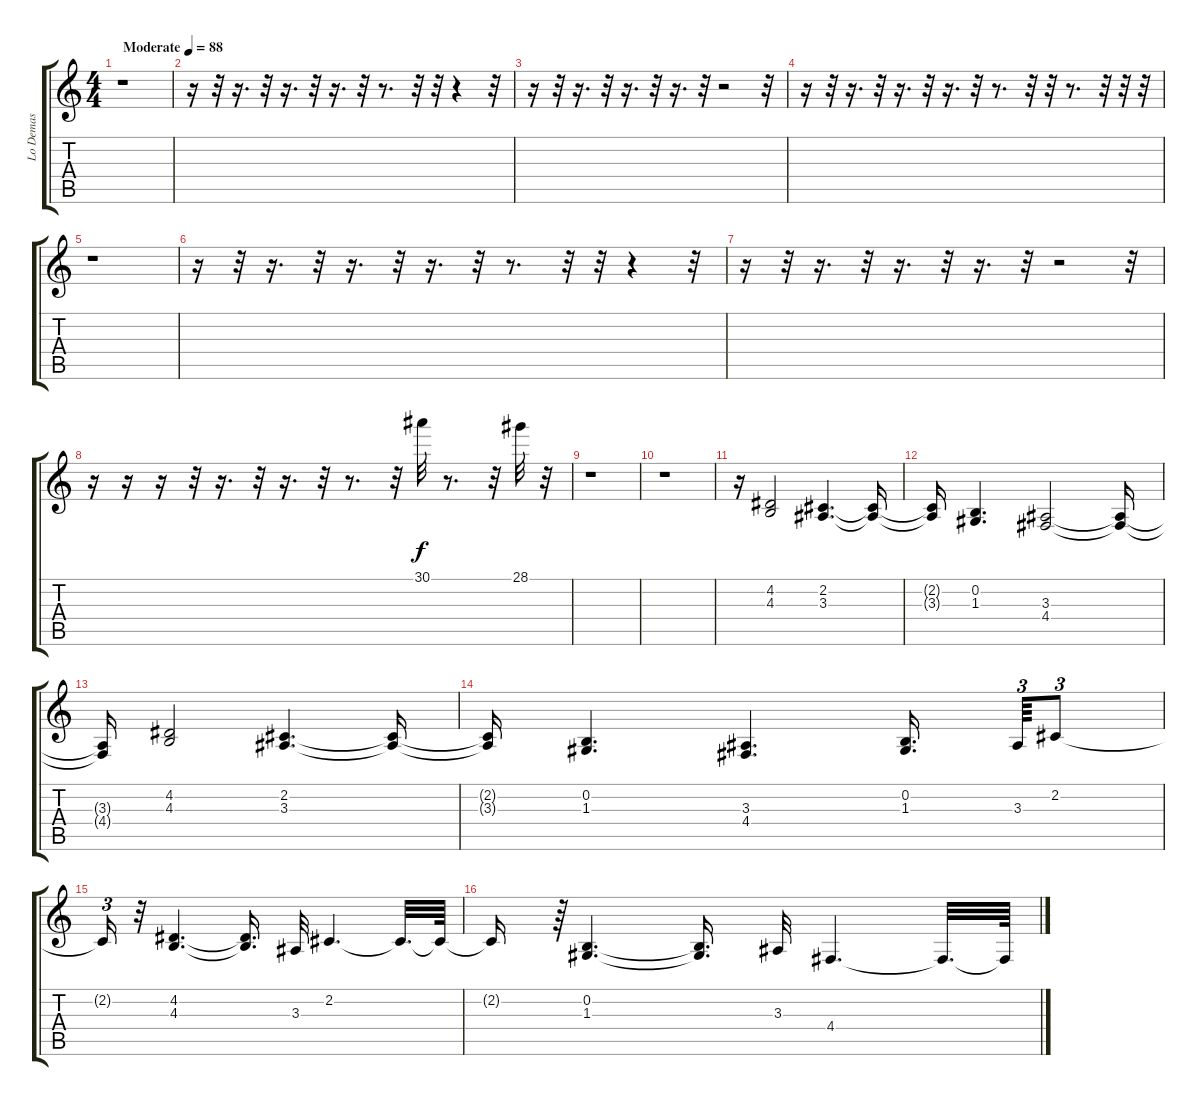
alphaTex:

\track ("Lo Demas" "Lo Demas") {instrument fx3crystal}
\staff {score tabs}
\tuning (E4 B3 G3 D3 A2 E2) {hide}
\ts (4 4)
\tempo (88 "Moderate")
\clef g2
\ks c
r.1{dy f instrument fx3crystal} |
r.16 r.32 r.16{d} r.32 r.16{d} r.32 r.16{d} r.32 r.8{d} r.32 r.32 r.4 r.32 |
r.16 r.32 r.16{d} r.32 r.16{d} r.32 r.16{d} r.32 r.2 r.32 |
r.16 r.32 r.16{d} r.32 r.16{d} r.32 r.16{d} r.32 r.8{d} r.32 r.32 r.8{d} r.32 r.32 r.32 |
r.1 |
r.16 r.32 r.16{d} r.32 r.16{d} r.32 r.16{d} r.32 r.8{d} r.32 r.32 r.4 r.32 |
r.16 r.32 r.16{d} r.32 r.16{d} r.32 r.16{d} r.32 r.2 r.32 |
r.16 r.16 r.16 r.32 r.16{d} r.32 r.16{d} r.32 r.8{d} r.32 30.1.32 r.8{d} r.32 28.1.32 r.32 |
r.1 |
r.1 |
r.16 (4.2 4.3).2{volume 10 balance 12 instrument stringensemble2} (2.2 3.3).4{d} (2.2{t} 3.3{t}).16 |
(2.2{t} 3.3{t}).16 (0.2 1.3).4{d} (3.3 4.4).2 (3.3{t} 4.4{t}).16 |
(3.3{t} 4.4{t}).16 (4.2 4.3).2 (2.2 3.3).4{d} (2.2{t} 3.3{t}).16 |
(2.2{t} 3.3{t}).16 (0.2 1.3).4{d} (3.3 4.4).4{d} (0.2 1.3).16{d beam splitsecondary} 3.3.64{tu (3 2)} 2.2.8{tu (3 2)} |
2.2{t}.16{tu (3 2)} r.32 (4.2 4.3).4{d} (4.2{t} 4.3{t}).16{d} 3.3.32 2.2.4{d} 2.2{t}.32{d} 2.2{t}.64 |
2.2{t}.16 r.64{tu (3 2)} (0.2 1.3).4{d} (0.2{t} 1.3{t}).16{d} 3.3.32 4.4.4{d} 4.4{t}.32{d} 4.4{t}.64
